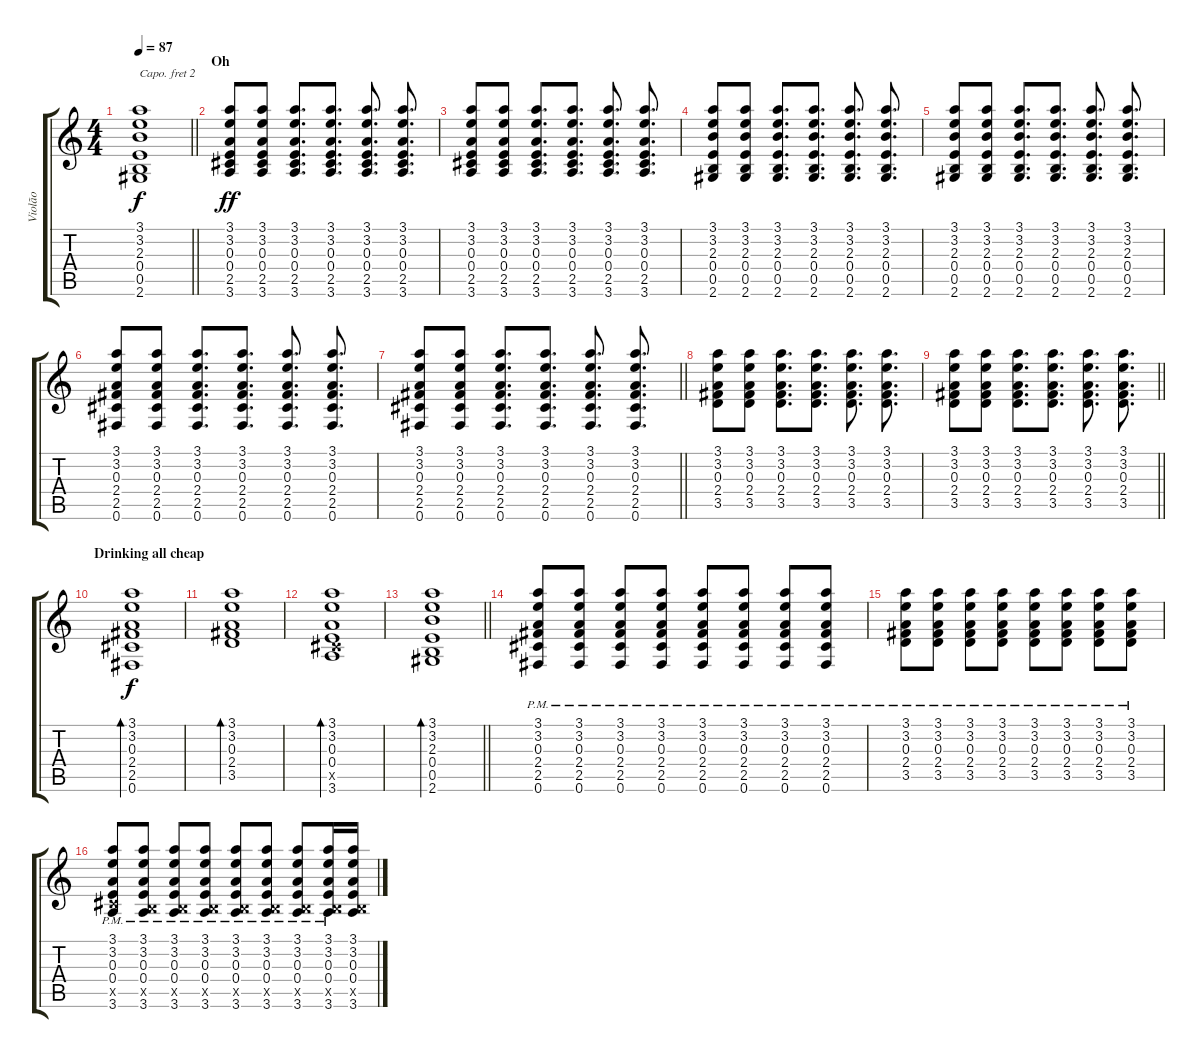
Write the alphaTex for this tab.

\track ("Violão" "Violão") {instrument acousticguitarnylon}
\staff {score tabs}
\capo 2
\tuning (E4 B3 G3 D3 A2 E2) {hide}
\ts (4 4)
\tempo 87
\clef g2
\barLineRight lightlight
\ks c
(3.1 3.2 2.3 0.4 0.5 2.6).1{dy f} |
\section ("" "Oh")
(3.1 3.2 0.3 0.4 2.5 3.6).8{dy ff} (3.1 3.2 0.3 0.4 2.5 3.6).8 (3.1 3.2 0.3 0.4 2.5 3.6).8{d} (3.1 3.2 0.3 0.4 2.5 3.6).8{d} (3.1 3.2 0.3 0.4 2.5 3.6).8{d} (3.1 3.2 0.3 0.4 2.5 3.6).8{d} |
(3.1 3.2 0.3 0.4 2.5 3.6).8 (3.1 3.2 0.3 0.4 2.5 3.6).8 (3.1 3.2 0.3 0.4 2.5 3.6).8{d} (3.1 3.2 0.3 0.4 2.5 3.6).8{d} (3.1 3.2 0.3 0.4 2.5 3.6).8{d} (3.1 3.2 0.3 0.4 2.5 3.6).8{d} |
(3.1 3.2 2.3 0.4 0.5 2.6).8 (3.1 3.2 2.3 0.4 0.5 2.6).8 (3.1 3.2 2.3 0.4 0.5 2.6).8{d} (3.1 3.2 2.3 0.4 0.5 2.6).8{d} (3.1 3.2 2.3 0.4 0.5 2.6).8{d} (3.1 3.2 2.3 0.4 0.5 2.6).8{d} |
(3.1 3.2 2.3 0.4 0.5 2.6).8 (3.1 3.2 2.3 0.4 0.5 2.6).8 (3.1 3.2 2.3 0.4 0.5 2.6).8{d} (3.1 3.2 2.3 0.4 0.5 2.6).8{d} (3.1 3.2 2.3 0.4 0.5 2.6).8{d} (3.1 3.2 2.3 0.4 0.5 2.6).8{d} |
(3.1 3.2 0.3 2.4 2.5 0.6).8 (3.1 3.2 0.3 2.4 2.5 0.6).8 (3.1 3.2 0.3 2.4 2.5 0.6).8{d} (3.1 3.2 0.3 2.4 2.5 0.6).8{d} (3.1 3.2 0.3 2.4 2.5 0.6).8{d} (3.1 3.2 0.3 2.4 2.5 0.6).8{d} |
\barLineRight lightlight
(3.1 3.2 0.3 2.4 2.5 0.6).8 (3.1 3.2 0.3 2.4 2.5 0.6).8 (3.1 3.2 0.3 2.4 2.5 0.6).8{d} (3.1 3.2 0.3 2.4 2.5 0.6).8{d} (3.1 3.2 0.3 2.4 2.5 0.6).8{d} (3.1 3.2 0.3 2.4 2.5 0.6).8{d} |
(3.1 3.2 0.3 2.4 3.5).8 (3.1 3.2 0.3 2.4 3.5).8 (3.1 3.2 0.3 2.4 3.5).8{d} (3.1 3.2 0.3 2.4 3.5).8{d} (3.1 3.2 0.3 2.4 3.5).8{d} (3.1 3.2 0.3 2.4 3.5).8{d} |
\barLineRight lightlight
(3.1 3.2 0.3 2.4 3.5).8 (3.1 3.2 0.3 2.4 3.5).8 (3.1 3.2 0.3 2.4 3.5).8{d} (3.1 3.2 0.3 2.4 3.5).8{d} (3.1 3.2 0.3 2.4 3.5).8{d} (3.1 3.2 0.3 2.4 3.5).8{d} |
\section ("" "Drinking all cheap")
(3.1 3.2 0.3 2.4 2.5 0.6).1{bd 60 dy f} |
(3.1 3.2 0.3 2.4 3.5).1{bd 60} |
(3.1 3.2 0.3 0.4 2.5{x} 3.6).1{bd 60} |
\barLineRight lightlight
(3.1 3.2 2.3 0.4 0.5 2.6).1{bd 60} |
(3.1{pm} 3.2{pm} 0.3{pm} 2.4{pm} 2.5{pm} 0.6{pm}).8 (3.1{pm} 3.2{pm} 0.3{pm} 2.4{pm} 2.5{pm} 0.6{pm}).8 (3.1{pm} 3.2{pm} 0.3{pm} 2.4{pm} 2.5{pm} 0.6{pm}).8 (3.1{pm} 3.2{pm} 0.3{pm} 2.4{pm} 2.5{pm} 0.6{pm}).8 (3.1{pm} 3.2{pm} 0.3{pm} 2.4{pm} 2.5{pm} 0.6{pm}).8 (3.1{pm} 3.2{pm} 0.3{pm} 2.4{pm} 2.5{pm} 0.6{pm}).8 (3.1{pm} 3.2{pm} 0.3{pm} 2.4{pm} 2.5{pm} 0.6{pm}).8 (3.1{pm} 3.2{pm} 0.3{pm} 2.4{pm} 2.5{pm} 0.6{pm}).8 |
(3.1{pm} 3.2{pm} 0.3{pm} 2.4{pm} 3.5{pm}).8 (3.1{pm} 3.2{pm} 0.3{pm} 2.4{pm} 3.5{pm}).8 (3.1{pm} 3.2{pm} 0.3{pm} 2.4{pm} 3.5{pm}).8 (3.1{pm} 3.2{pm} 0.3{pm} 2.4{pm} 3.5{pm}).8 (3.1{pm} 3.2{pm} 0.3{pm} 2.4{pm} 3.5{pm}).8 (3.1{pm} 3.2{pm} 0.3{pm} 2.4{pm} 3.5{pm}).8 (3.1{pm} 3.2{pm} 0.3{pm} 2.4{pm} 3.5{pm}).8 (3.1{pm} 3.2{pm} 0.3{pm} 2.4{pm} 3.5{pm}).8 |
(3.1{pm} 3.2{pm} 0.3{pm} 0.4{pm} 2.5{x} 3.6{pm}).8 (3.1{pm} 3.2{pm} 0.3{pm} 0.4{pm} 0.5{x} 3.6{pm}).8 (3.1{pm} 3.2{pm} 0.3{pm} 0.4{pm} 0.5{x} 3.6{pm}).8 (3.1{pm} 3.2{pm} 0.3{pm} 0.4{pm} 0.5{x} 3.6{pm}).8 (3.1{pm} 3.2{pm} 0.3{pm} 0.4{pm} 0.5{x} 3.6{pm}).8 (3.1{pm} 3.2{pm} 0.3{pm} 0.4{pm} 0.5{x} 3.6{pm}).8 (3.1{pm} 3.2{pm} 0.3{pm} 0.4{pm} 0.5{x} 3.6{pm}).8 (3.1{pm} 3.2{pm} 0.3{pm} 0.4{pm} 0.5{x} 3.6{pm}).16 (3.1 3.2 0.3 0.4 0.5{x} 3.6).16
